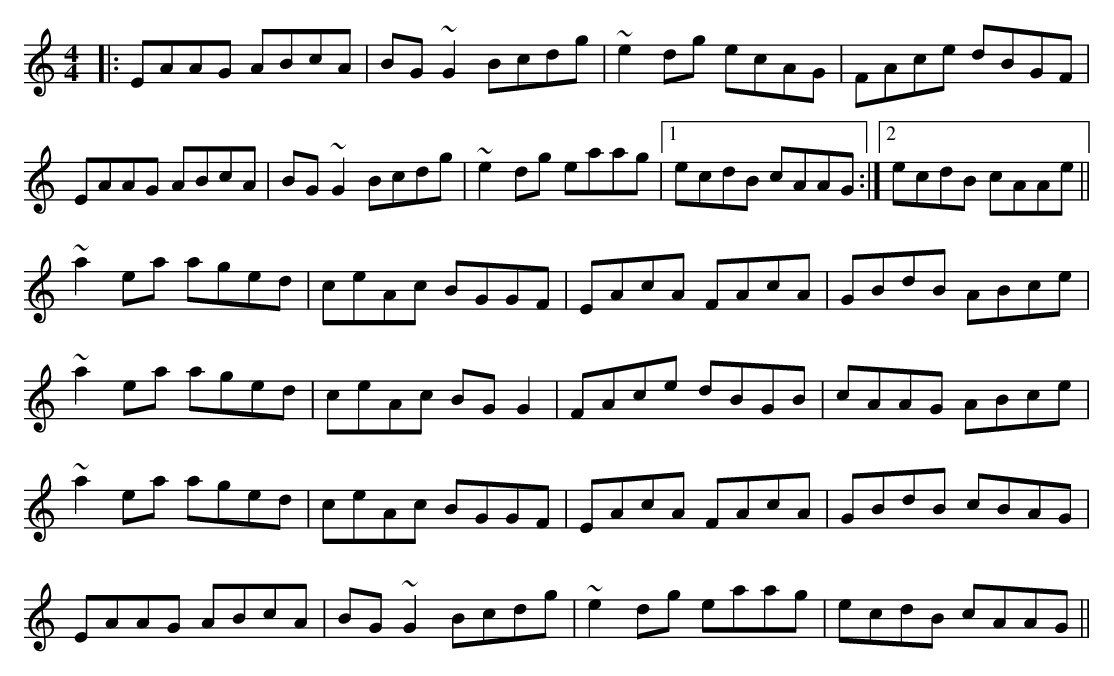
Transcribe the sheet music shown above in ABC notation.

X:1
M:4/4
K:Amin
|:EAAG ABcA|BG~G2Bcdg|~e2dg ecAG|FAce dBGF|
EAAG ABcA|BG~G2Bcdg|~e2dg eaag|1 ecdB cAAG:|2 ecdB cAAe||
~a2ea aged|ceAc BGGF|EAcA FAcA|GBdB ABce|
~a2ea aged|ceAc BGG2|FAce dBGB|cAAG ABce|
~a2ea aged|ceAc BGGF|EAcA FAcA|GBdB cBAG|
EAAG ABcA|BG~G2Bcdg|~e2dg eaag|ecdB cAAG||
